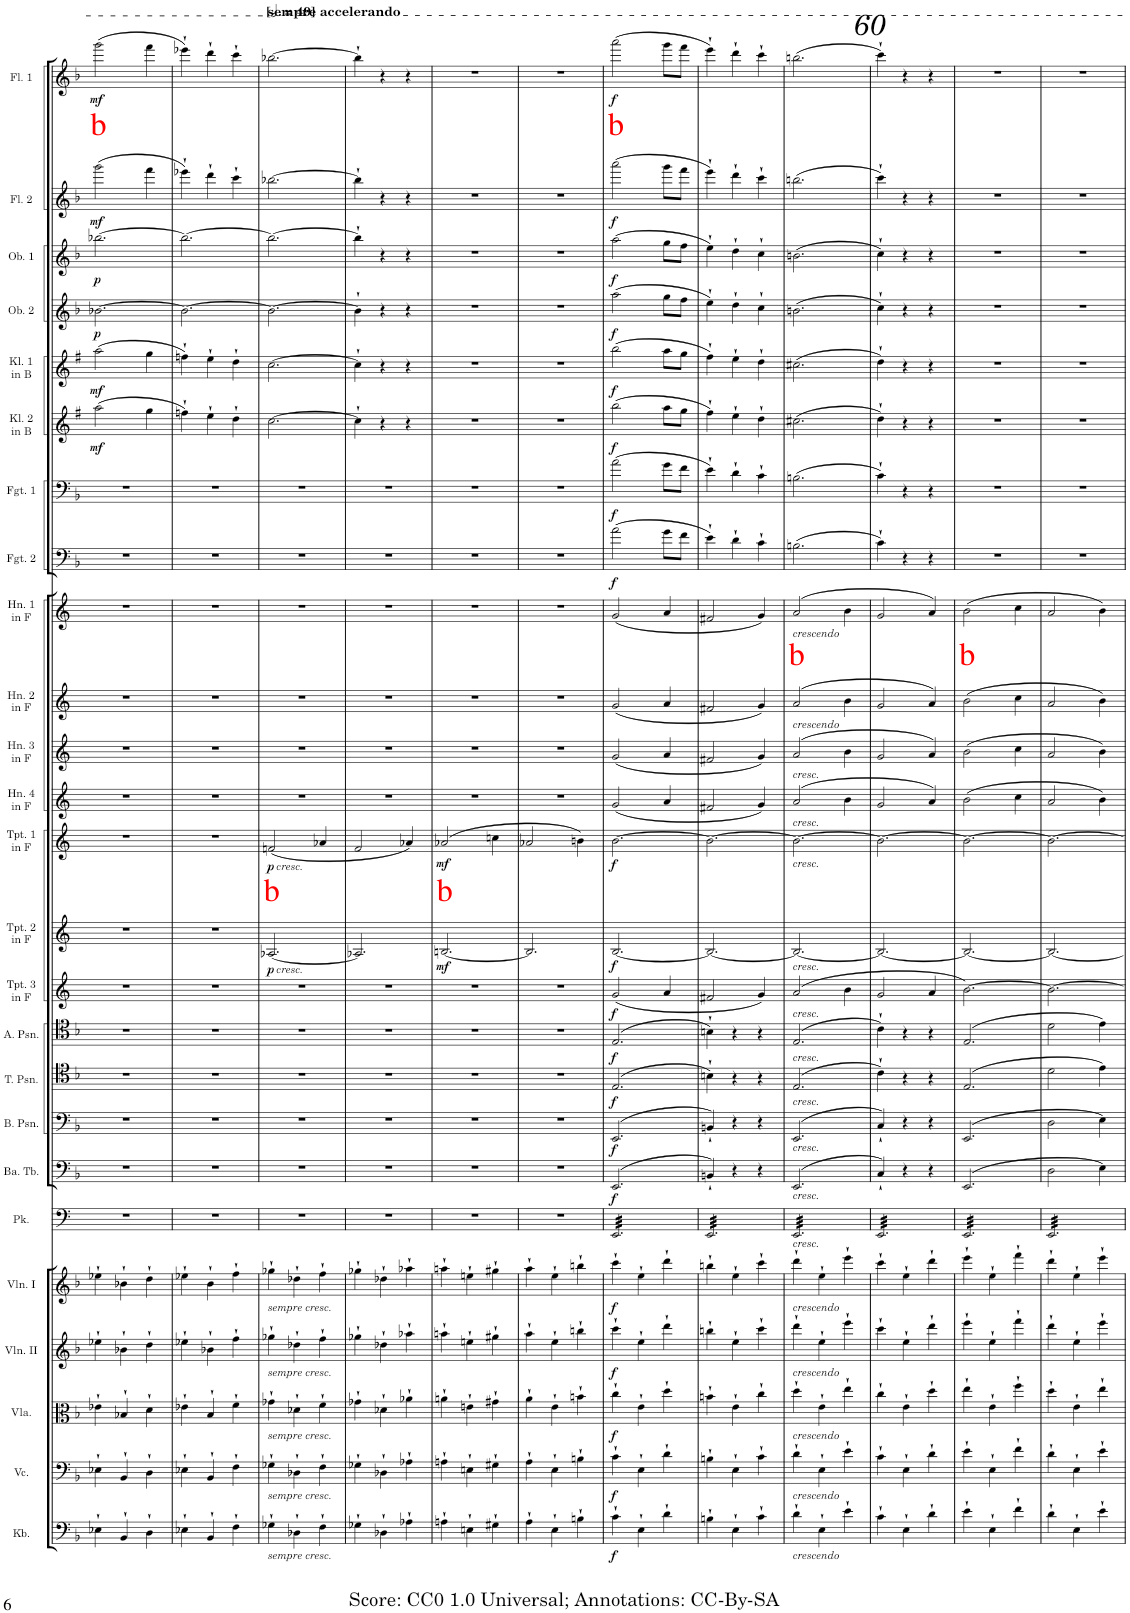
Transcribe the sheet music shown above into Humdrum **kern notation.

**kern	**dynam	**kern	**dynam	**kern	**dynam	**kern	**dynam	**kern	**dynam	**kern	**kern	**dynam	**kern	**dynam	**kern	**dynam	**kern	**dynam	**kern	**dynam	**kern	**dynam	**kern	**text	**dynam	**kern	**kern	**kern	**kern	**text	**kern	**dynam	**kern	**dynam	**kern	**dynam	**kern	**dynam	**kern	**dynam	**kern	**dynam	**kern	**dynam	**kern	**text	**dynam
*part25	*part25	*part24	*part24	*part23	*part23	*part22	*part22	*part21	*part21	*part20	*part19	*part19	*part18	*part18	*part17	*part17	*part16	*part16	*part15	*part15	*part14	*part14	*part13	*part13	*part13	*part12	*part11	*part10	*part9	*part9	*part8	*part8	*part7	*part7	*part6	*part6	*part5	*part5	*part4	*part4	*part3	*part3	*part2	*part2	*part1	*part1	*part1
*staff25	*staff25	*staff24	*staff24	*staff23	*staff23	*staff22	*staff22	*staff21	*staff21	*staff20	*staff19	*staff19	*staff18	*staff18	*staff17	*staff17	*staff16	*staff16	*staff15	*staff15	*staff14	*staff14	*staff13	*staff13	*staff13	*staff12	*staff11	*staff10	*staff9	*staff9	*staff8	*staff8	*staff7	*staff7	*staff6	*staff6	*staff5	*staff5	*staff4	*staff4	*staff3	*staff3	*staff2	*staff2	*staff1	*staff1	*staff1
*I"Kontrabässe	*	*I"Violoncellos	*	*I"Violen	*	*I"Violinen II	*	*I"Violinen I	*	*I"Pauken	*I"Bass Tuba	*	*I"Bassposaune	*	*I"Tenorposaune	*	*I"Altposaune	*	*I"Trompete 3 in F	*	*I"Trompete 2 in F	*	*I"Trompete 1 in F	*	*	*I"Horn 4 in F	*I"Horn 3 in F	*I"Horn 2 in F	*I"Horn 1 in F	*	*I"Fagott 2	*	*I"Fagott 1	*	*I"Klarinette 2 in B	*	*I"Klarinette 1 in B	*	*I"Oboe 2	*	*I"Oboe 1	*	*I"Flöte 2	*	*I"Flöte 1	*	*
*I'Kb.	*	*I'Vc.	*	*	*	*I'Vln. II	*	*I'Vln. I	*	*I'Pk.	*I'Ba. Tb.	*	*I'B. Psn.	*	*I'T. Psn.	*	*I'A. Psn.	*	*I'Tpt. 3 in F	*	*I'Tpt. 2 in F	*	*I'Tpt. 1 in F	*	*	*I'Hn. 4 in F	*I'Hn. 3  in F	*I'Hn. 2  in F	*I'Hn. 1 in F	*	*I'Fgt. 2	*	*I'Fgt. 1	*	*I'Kl. 2 in B	*	*I'Kl. 1  in B	*	*I'Ob. 2	*	*I'Ob. 1	*	*I'Fl. 2	*	*I'Fl. 1	*	*
!!LO:PB:g=z
*clefF4	*	*clefF4	*	*clefC3	*	*clefG2	*	*clefG2	*	*clefF4	*clefF4	*	*clefF4	*	*clefC4	*	*clefC4	*	*clefG2	*	*clefG2	*	*clefG2	*	*	*clefG2	*clefG2	*clefG2	*clefG2	*	*clefF4	*	*clefF4	*	*clefG2	*	*clefG2	*	*clefG2	*	*clefG2	*	*clefG2	*	*clefG2	*	*
*Trd7c12	*	*	*	*	*	*	*	*	*	*	*	*	*	*	*	*	*	*	*Trd-3c-5	*	*Trd-3c-5	*	*Trd-3c-5	*	*	*Trd4c7	*Trd4c7	*Trd4c7	*Trd4c7	*	*	*	*	*	*Trd1c2	*	*Trd1c2	*	*	*	*	*	*	*	*	*	*
*k[b-]	*	*k[b-]	*	*k[b-]	*	*k[b-]	*	*k[b-]	*	*k[]	*k[b-]	*	*k[b-]	*	*k[b-]	*	*k[b-]	*	*k[]	*	*k[]	*	*k[]	*	*	*k[]	*k[]	*k[]	*k[]	*	*k[b-]	*	*k[b-]	*	*k[f#]	*	*k[f#]	*	*k[b-]	*	*k[b-]	*	*k[b-]	*	*k[b-]	*	*
*M3/4	*	*M3/4	*	*M3/4	*	*M3/4	*	*M3/4	*	*M3/4	*M3/4	*	*M3/4	*	*M3/4	*	*M3/4	*	*M3/4	*	*M3/4	*	*M3/4	*	*	*M3/4	*M3/4	*M3/4	*M3/4	*	*M3/4	*	*M3/4	*	*M3/4	*	*M3/4	*	*M3/4	*	*M3/4	*	*M3/4	*	*M3/4	*	*
=51	=51	=51	=51	=51	=51	=51	=51	=51	=51	=51	=51	=51	=51	=51	=51	=51	=51	=51	=51	=51	=51	=51	=51	=51	=51	=51	=51	=51	=51	=51	=51	=51	=51	=51	=51	=51	=51	=51	=51	=51	=51	=51	=51	=51	=51	=51	=51
!	!	!	!	!	!	!	!	!	!	!	!	!	!	!	!	!	!	!	!	!	!	!	!	!	!	!	!	!	!	!	!	!	!	!	!	!LO:DY:b	!	!LO:DY:b	!	!LO:DY:b	!	!LO:DY:b	!	!LO:DY:b	!	!LO:LY:b:color=#FF0000	!LO:DY:b
4E-X`\	.	4E-X`\	.	4e-X`\	.	4ee-X`\	.	4ee-X`\	.	2.r	2.r	.	2.r	.	2.r	.	2.r	.	2.r	.	2.r	.	2.r	.	.	2.r	2.r	2.r	2.r	.	2.r	.	2.r	.	(2aa\	mf	(2aa\	mf	[2.b-X\	p	[2.bb-X\	p	(2ggg\	mf	(2ggg\	b	mf
4BB-`>/	.	4BB-`>/	.	4B-X`>/	.	4b-X`\	.	4b-X`\	.	.	.	.	.	.	.	.	.	.	.	.	.	.	.	.	.	.	.	.	.	.	.	.	.	.	.	.	.	.	.	.	.	.	.	.	.	.	.
4D`\	.	4D`\	.	4d`\	.	4dd`\	.	4dd`\	.	.	.	.	.	.	.	.	.	.	.	.	.	.	.	.	.	.	.	.	.	.	.	.	.	.	4gg\	.	4gg\	.	.	.	.	.	4fff\	.	4fff\	.	.
=52	=52	=52	=52	=52	=52	=52	=52	=52	=52	=52	=52	=52	=52	=52	=52	=52	=52	=52	=52	=52	=52	=52	=52	=52	=52	=52	=52	=52	=52	=52	=52	=52	=52	=52	=52	=52	=52	=52	=52	=52	=52	=52	=52	=52	=52	=52	=52
4E-X`\	.	4E-X`\	.	4e-X`\	.	4ee-X`\	.	4ee-X`\	.	2.r	2.r	.	2.r	.	2.r	.	2.r	.	2.r	.	2.r	.	2.r	.	.	2.r	2.r	2.r	2.r	.	2.r	.	2.r	.	4ffn`\)	.	4ffn`\)	.	2.b-\_	.	2.bb-\_	.	4eee-X`\)	.	4eee-X`\)	.	.
4BB-`>/	.	4BB-`>/	.	4B-`>/	.	4b-X`\	.	4b-`\	.	.	.	.	.	.	.	.	.	.	.	.	.	.	.	.	.	.	.	.	.	.	.	.	.	.	4ee`\	.	4ee`\	.	.	.	.	.	4ddd`\	.	4ddd`\	.	.
4F`\	.	4F`\	.	4f`\	.	4ff`\	.	4ff`\	.	.	.	.	.	.	.	.	.	.	.	.	.	.	.	.	.	.	.	.	.	.	.	.	.	.	4dd`\	.	4dd`\	.	.	.	.	.	4ccc`\	.	4ccc`\	.	.
=53	=53	=53	=53	=53	=53	=53	=53	=53	=53	=53	=53	=53	=53	=53	=53	=53	=53	=53	=53	=53	=53	=53	=53	=53	=53	=53	=53	=53	=53	=53	=53	=53	=53	=53	=53	=53	=53	=53	=53	=53	=53	=53	=53	=53	=53	=53	=53
*	*	*	*	*	*	*	*	*	*	*	*	*	*	*	*	*	*	*	*	*	*	*	*	*	*	*	*	*	*	*	*	*	*	*	*	*	*	*	*	*	*	*	*	*	*MM147	*	*
!	!	!	!	!	!	!	!	!	!	!	!	!	!	!	!	!	!	!	!	!	!	!	!	!	!	!	!	!	!	!	!	!	!	!	!	!	!	!	!	!	!	!	!	!	!LO:TX:a:B:t=[	!	!
!	!	!	!	!	!	!	!	!	!	!	!	!	!	!	!	!	!	!	!	!	!	!	!	!	!	!	!	!	!	!	!	!	!	!	!	!	!	!	!	!	!	!	!	!	!LO:TX:a:B:t=]	!	!
!	!	!	!	!	!	!	!	!	!	!	!	!	!	!	!	!	!	!	!	!	!	!	!	!	!	!	!	!	!	!	!	!	!	!	!	!	!	!	!	!	!	!	!	!	!LO:TX:a:t=sempre accelerando	!	!
!	!	!	!	!	!	!	!	!	!	!	!	!	!	!	!	!	!	!	!	!	!	!	!LO:TX:b:i:t=cresc.	!	!	!	!	!	!	!	!	!	!	!	!	!	!	!	!	!	!	!	!	!	!	!	!
!	!	!	!	!	!	!	!	!	!	!	!	!	!	!	!	!	!	!	!	!	!LO:TX:b:i:t=cresc.	!	!	!	!	!	!	!	!	!	!	!	!	!	!	!	!	!	!	!	!	!	!	!	!	!	!
!	!	!	!	!	!	!	!	!LO:TX:b:i:t=sempre cresc.	!	!	!	!	!	!	!	!	!	!	!	!	!	!	!	!	!	!	!	!	!	!	!	!	!	!	!	!	!	!	!	!	!	!	!	!	!	!	!
!	!	!	!	!	!	!LO:TX:b:i:t=sempre cresc.	!	!	!	!	!	!	!	!	!	!	!	!	!	!	!	!	!	!	!	!	!	!	!	!	!	!	!	!	!	!	!	!	!	!	!	!	!	!	!	!	!
!	!	!	!	!LO:TX:b:i:t=sempre cresc.	!	!	!	!	!	!	!	!	!	!	!	!	!	!	!	!	!	!	!	!	!	!	!	!	!	!	!	!	!	!	!	!	!	!	!	!	!	!	!	!	!	!	!
!	!	!LO:TX:b:i:t=sempre cresc.	!	!	!	!	!	!	!	!	!	!	!	!	!	!	!	!	!	!	!	!	!	!	!	!	!	!	!	!	!	!	!	!	!	!	!	!	!	!	!	!	!	!	!	!	!
!LO:TX:b:i:t=sempre cresc.	!	!	!	!	!	!	!	!	!	!	!	!	!	!	!	!	!	!	!	!	!	!	!	!	!	!	!	!	!	!	!	!	!	!	!	!	!	!	!	!	!	!	!	!	!	!	!
!	!	!	!	!	!	!	!	!	!	!	!	!	!	!	!	!	!	!	!	!	!	!LO:DY:b	!	!LO:LY:b:color=#FF0000	!LO:DY:b	!	!	!	!	!	!	!	!	!	!	!	!	!	!	!	!	!	!	!	!	!	!
4G-X`\	.	4G-X`\	.	4g-X`\	.	4gg-X`\	.	4gg-X`\	.	2.r	2.r	.	2.r	.	2.r	.	2.r	.	2.r	.	[2.A-X/	p	(2fn/	b	p	2.r	2.r	2.r	2.r	.	2.r	.	2.r	.	[2.cc\	.	[2.cc\	.	2.b-\_	.	2.bb-\_	.	[2.bb-X\	.	[2.bb-X\	.	.
4D-X`\	.	4D-X`\	.	4d-X`\	.	4dd-X`\	.	4dd-X`\	.	.	.	.	.	.	.	.	.	.	.	.	.	.	.	.	.	.	.	.	.	.	.	.	.	.	.	.	.	.	.	.	.	.	.	.	.	.	.
4F`\	.	4F`\	.	4f`\	.	4ff`\	.	4ff`\	.	.	.	.	.	.	.	.	.	.	.	.	.	.	4a-X/	.	.	.	.	.	.	.	.	.	.	.	.	.	.	.	.	.	.	.	.	.	.	.	.
=54	=54	=54	=54	=54	=54	=54	=54	=54	=54	=54	=54	=54	=54	=54	=54	=54	=54	=54	=54	=54	=54	=54	=54	=54	=54	=54	=54	=54	=54	=54	=54	=54	=54	=54	=54	=54	=54	=54	=54	=54	=54	=54	=54	=54	=54	=54	=54
4G-X`\	.	4G-X`\	.	4g-X`\	.	4gg-X`\	.	4gg-X`\	.	2.r	2.r	.	2.r	.	2.r	.	2.r	.	2.r	.	2.A-X/]	.	2f/	.	.	2.r	2.r	2.r	2.r	.	2.r	.	2.r	.	4cc`\]	.	4cc`\]	.	4b-`\]	.	4bb-`\]	.	4bb-`\]	.	4bb-`\]	.	.
4D-X`\	.	4D-X`\	.	4d-X`\	.	4dd-X`\	.	4dd-X`\	.	.	.	.	.	.	.	.	.	.	.	.	.	.	.	.	.	.	.	.	.	.	.	.	.	.	4r	.	4r	.	4r	.	4r	.	4r	.	4r	.	.
4A-X`\	.	4A-X`\	.	4a-X`\	.	4aa-X`\	.	4aa-X`\	.	.	.	.	.	.	.	.	.	.	.	.	.	.	4a-X/)	.	.	.	.	.	.	.	.	.	.	.	4r	.	4r	.	4r	.	4r	.	4r	.	4r	.	.
=55	=55	=55	=55	=55	=55	=55	=55	=55	=55	=55	=55	=55	=55	=55	=55	=55	=55	=55	=55	=55	=55	=55	=55	=55	=55	=55	=55	=55	=55	=55	=55	=55	=55	=55	=55	=55	=55	=55	=55	=55	=55	=55	=55	=55	=55	=55	=55
!	!	!	!	!	!	!	!	!	!	!	!	!	!	!	!	!	!	!	!	!	!	!LO:DY:b	!	!LO:LY:b:color=#FF0000	!LO:DY:b	!	!	!	!	!	!	!	!	!	!	!	!	!	!	!	!	!	!	!	!	!	!
4An`\	.	4An`\	.	4an`\	.	4aan`\	.	4aan`\	.	2.r	2.r	.	2.r	.	2.r	.	2.r	.	2.r	.	[2.Bn/	mf	(2a-X/	b	mf	2.r	2.r	2.r	2.r	.	2.r	.	2.r	.	2.r	.	2.r	.	2.r	.	2.r	.	2.r	.	2.r	.	.
4En`\	.	4En`\	.	4en`\	.	4een`\	.	4een`\	.	.	.	.	.	.	.	.	.	.	.	.	.	.	.	.	.	.	.	.	.	.	.	.	.	.	.	.	.	.	.	.	.	.	.	.	.	.	.
4G#X`\	.	4G#X`\	.	4g#X`\	.	4gg#X`\	.	4gg#X`\	.	.	.	.	.	.	.	.	.	.	.	.	.	.	4ccn\	.	.	.	.	.	.	.	.	.	.	.	.	.	.	.	.	.	.	.	.	.	.	.	.
=56	=56	=56	=56	=56	=56	=56	=56	=56	=56	=56	=56	=56	=56	=56	=56	=56	=56	=56	=56	=56	=56	=56	=56	=56	=56	=56	=56	=56	=56	=56	=56	=56	=56	=56	=56	=56	=56	=56	=56	=56	=56	=56	=56	=56	=56	=56	=56
4A`\	.	4A`\	.	4a`\	.	4aa`\	.	4aa`\	.	2.r	2.r	.	2.r	.	2.r	.	2.r	.	2.r	.	2.B/]	.	2a-X/	.	.	2.r	2.r	2.r	2.r	.	2.r	.	2.r	.	2.r	.	2.r	.	2.r	.	2.r	.	2.r	.	2.r	.	.
4E`\	.	4E`\	.	4e`\	.	4ee`\	.	4ee`\	.	.	.	.	.	.	.	.	.	.	.	.	.	.	.	.	.	.	.	.	.	.	.	.	.	.	.	.	.	.	.	.	.	.	.	.	.	.	.
4Bn`\	.	4Bn`\	.	4bn`\	.	4bbn`\	.	4bbn`\	.	.	.	.	.	.	.	.	.	.	.	.	.	.	4bn\)	.	.	.	.	.	.	.	.	.	.	.	.	.	.	.	.	.	.	.	.	.	.	.	.
=57	=57	=57	=57	=57	=57	=57	=57	=57	=57	=57	=57	=57	=57	=57	=57	=57	=57	=57	=57	=57	=57	=57	=57	=57	=57	=57	=57	=57	=57	=57	=57	=57	=57	=57	=57	=57	=57	=57	=57	=57	=57	=57	=57	=57	=57	=57	=57
!	!LO:DY:b	!	!LO:DY:b	!	!LO:DY:b	!	!LO:DY:b	!	!LO:DY:b	!	!	!LO:DY:b	!	!LO:DY:b	!	!LO:DY:b	!	!LO:DY:b	!	!LO:DY:b	!	!LO:DY:b	!	!	!LO:DY:b	!	!	!	!	!	!	!LO:DY:b	!	!LO:DY:b	!	!LO:DY:b	!	!LO:DY:b	!	!LO:DY:b	!	!LO:DY:b	!	!LO:DY:b	!	!LO:LY:b:color=#FF0000	!LO:DY:b
*	*	*	*	*	*	*	*	*	*	*tremolo	*	*	*	*	*	*	*	*	*	*	*	*	*	*	*	*	*	*	*	*	*	*	*	*	*	*	*	*	*	*	*	*	*	*	*	*	*
4c`\	f	4c`\	f	4cc`\	f	4ccc`\	f	4ccc`\	f	32EE/LLL	(>2.EE/	f	(>2.EE/	f	(>2.E/	f	(>2.E/	f	(<2g/	f	[2.B/	f	[2.b\	.	f	(<2g/	(<2g/	(<2g/	(<2g/	.	(2a\	f	(2a\	f	(2bb\	f	(2bb\	f	(2aa\	f	(2aa\	f	(2aaa\	f	(2aaa\	b	f
.	.	.	.	.	.	.	.	.	.	32EE/	.	.	.	.	.	.	.	.	.	.	.	.	.	.	.	.	.	.	.	.	.	.	.	.	.	.	.	.	.	.	.	.	.	.	.	.	.
.	.	.	.	.	.	.	.	.	.	32EE/	.	.	.	.	.	.	.	.	.	.	.	.	.	.	.	.	.	.	.	.	.	.	.	.	.	.	.	.	.	.	.	.	.	.	.	.	.
.	.	.	.	.	.	.	.	.	.	32EE/	.	.	.	.	.	.	.	.	.	.	.	.	.	.	.	.	.	.	.	.	.	.	.	.	.	.	.	.	.	.	.	.	.	.	.	.	.
.	.	.	.	.	.	.	.	.	.	32EE/	.	.	.	.	.	.	.	.	.	.	.	.	.	.	.	.	.	.	.	.	.	.	.	.	.	.	.	.	.	.	.	.	.	.	.	.	.
.	.	.	.	.	.	.	.	.	.	32EE/	.	.	.	.	.	.	.	.	.	.	.	.	.	.	.	.	.	.	.	.	.	.	.	.	.	.	.	.	.	.	.	.	.	.	.	.	.
.	.	.	.	.	.	.	.	.	.	32EE/	.	.	.	.	.	.	.	.	.	.	.	.	.	.	.	.	.	.	.	.	.	.	.	.	.	.	.	.	.	.	.	.	.	.	.	.	.
.	.	.	.	.	.	.	.	.	.	32EE/	.	.	.	.	.	.	.	.	.	.	.	.	.	.	.	.	.	.	.	.	.	.	.	.	.	.	.	.	.	.	.	.	.	.	.	.	.
4E`\	.	4E`\	.	4e`\	.	4ee`\	.	4ee`\	.	32EE/	.	.	.	.	.	.	.	.	.	.	.	.	.	.	.	.	.	.	.	.	.	.	.	.	.	.	.	.	.	.	.	.	.	.	.	.	.
.	.	.	.	.	.	.	.	.	.	32EE/	.	.	.	.	.	.	.	.	.	.	.	.	.	.	.	.	.	.	.	.	.	.	.	.	.	.	.	.	.	.	.	.	.	.	.	.	.
.	.	.	.	.	.	.	.	.	.	32EE/	.	.	.	.	.	.	.	.	.	.	.	.	.	.	.	.	.	.	.	.	.	.	.	.	.	.	.	.	.	.	.	.	.	.	.	.	.
.	.	.	.	.	.	.	.	.	.	32EE/	.	.	.	.	.	.	.	.	.	.	.	.	.	.	.	.	.	.	.	.	.	.	.	.	.	.	.	.	.	.	.	.	.	.	.	.	.
.	.	.	.	.	.	.	.	.	.	32EE/	.	.	.	.	.	.	.	.	.	.	.	.	.	.	.	.	.	.	.	.	.	.	.	.	.	.	.	.	.	.	.	.	.	.	.	.	.
.	.	.	.	.	.	.	.	.	.	32EE/	.	.	.	.	.	.	.	.	.	.	.	.	.	.	.	.	.	.	.	.	.	.	.	.	.	.	.	.	.	.	.	.	.	.	.	.	.
.	.	.	.	.	.	.	.	.	.	32EE/	.	.	.	.	.	.	.	.	.	.	.	.	.	.	.	.	.	.	.	.	.	.	.	.	.	.	.	.	.	.	.	.	.	.	.	.	.
.	.	.	.	.	.	.	.	.	.	32EE/	.	.	.	.	.	.	.	.	.	.	.	.	.	.	.	.	.	.	.	.	.	.	.	.	.	.	.	.	.	.	.	.	.	.	.	.	.
4d`\	.	4d`\	.	4dd`\	.	4ddd`\	.	4ddd`\	.	32EE/	.	.	.	.	.	.	.	.	4a/	.	.	.	.	.	.	4a/	4a/	4a/	4a/	.	8g\L	.	8g\L	.	8aa\L	.	8aa\L	.	8gg\L	.	8gg\L	.	8ggg\L	.	8ggg\L	.	.
.	.	.	.	.	.	.	.	.	.	32EE/	.	.	.	.	.	.	.	.	.	.	.	.	.	.	.	.	.	.	.	.	.	.	.	.	.	.	.	.	.	.	.	.	.	.	.	.	.
.	.	.	.	.	.	.	.	.	.	32EE/	.	.	.	.	.	.	.	.	.	.	.	.	.	.	.	.	.	.	.	.	.	.	.	.	.	.	.	.	.	.	.	.	.	.	.	.	.
.	.	.	.	.	.	.	.	.	.	32EE/	.	.	.	.	.	.	.	.	.	.	.	.	.	.	.	.	.	.	.	.	.	.	.	.	.	.	.	.	.	.	.	.	.	.	.	.	.
.	.	.	.	.	.	.	.	.	.	32EE/	.	.	.	.	.	.	.	.	.	.	.	.	.	.	.	.	.	.	.	.	8f\J	.	8f\J	.	8gg\J	.	8gg\J	.	8ff\J	.	8ff\J	.	8fff\J	.	8fff\J	.	.
.	.	.	.	.	.	.	.	.	.	32EE/	.	.	.	.	.	.	.	.	.	.	.	.	.	.	.	.	.	.	.	.	.	.	.	.	.	.	.	.	.	.	.	.	.	.	.	.	.
.	.	.	.	.	.	.	.	.	.	32EE/	.	.	.	.	.	.	.	.	.	.	.	.	.	.	.	.	.	.	.	.	.	.	.	.	.	.	.	.	.	.	.	.	.	.	.	.	.
.	.	.	.	.	.	.	.	.	.	32EE/JJJ	.	.	.	.	.	.	.	.	.	.	.	.	.	.	.	.	.	.	.	.	.	.	.	.	.	.	.	.	.	.	.	.	.	.	.	.	.
=58	=58	=58	=58	=58	=58	=58	=58	=58	=58	=58	=58	=58	=58	=58	=58	=58	=58	=58	=58	=58	=58	=58	=58	=58	=58	=58	=58	=58	=58	=58	=58	=58	=58	=58	=58	=58	=58	=58	=58	=58	=58	=58	=58	=58	=58	=58	=58
4Bn`\	.	4Bn`\	.	4bn`\	.	4bbn`\	.	4bbn`\	.	32EE/LLL	4BBn`/)	.	4BBn`/)	.	4Bn`\)	.	4Bn`\)	.	2f#X/	.	2.B/_	.	2.b\_	.	.	2f#X/	2f#X/	2f#X/	2f#X/	.	4e`\)	.	4e`\)	.	4ff#`\)	.	4ff#`\)	.	4ee`\)	.	4ee`\)	.	4eee`\)	.	4eee`\)	.	.
.	.	.	.	.	.	.	.	.	.	32EE/	.	.	.	.	.	.	.	.	.	.	.	.	.	.	.	.	.	.	.	.	.	.	.	.	.	.	.	.	.	.	.	.	.	.	.	.	.
.	.	.	.	.	.	.	.	.	.	32EE/	.	.	.	.	.	.	.	.	.	.	.	.	.	.	.	.	.	.	.	.	.	.	.	.	.	.	.	.	.	.	.	.	.	.	.	.	.
.	.	.	.	.	.	.	.	.	.	32EE/	.	.	.	.	.	.	.	.	.	.	.	.	.	.	.	.	.	.	.	.	.	.	.	.	.	.	.	.	.	.	.	.	.	.	.	.	.
.	.	.	.	.	.	.	.	.	.	32EE/	.	.	.	.	.	.	.	.	.	.	.	.	.	.	.	.	.	.	.	.	.	.	.	.	.	.	.	.	.	.	.	.	.	.	.	.	.
.	.	.	.	.	.	.	.	.	.	32EE/	.	.	.	.	.	.	.	.	.	.	.	.	.	.	.	.	.	.	.	.	.	.	.	.	.	.	.	.	.	.	.	.	.	.	.	.	.
.	.	.	.	.	.	.	.	.	.	32EE/	.	.	.	.	.	.	.	.	.	.	.	.	.	.	.	.	.	.	.	.	.	.	.	.	.	.	.	.	.	.	.	.	.	.	.	.	.
.	.	.	.	.	.	.	.	.	.	32EE/	.	.	.	.	.	.	.	.	.	.	.	.	.	.	.	.	.	.	.	.	.	.	.	.	.	.	.	.	.	.	.	.	.	.	.	.	.
4E`\	.	4E`\	.	4e`\	.	4ee`\	.	4ee`\	.	32EE/	4r	.	4r	.	4r	.	4r	.	.	.	.	.	.	.	.	.	.	.	.	.	4d`\	.	4d`\	.	4ee`\	.	4ee`\	.	4dd`\	.	4dd`\	.	4ddd`\	.	4ddd`\	.	.
.	.	.	.	.	.	.	.	.	.	32EE/	.	.	.	.	.	.	.	.	.	.	.	.	.	.	.	.	.	.	.	.	.	.	.	.	.	.	.	.	.	.	.	.	.	.	.	.	.
.	.	.	.	.	.	.	.	.	.	32EE/	.	.	.	.	.	.	.	.	.	.	.	.	.	.	.	.	.	.	.	.	.	.	.	.	.	.	.	.	.	.	.	.	.	.	.	.	.
.	.	.	.	.	.	.	.	.	.	32EE/	.	.	.	.	.	.	.	.	.	.	.	.	.	.	.	.	.	.	.	.	.	.	.	.	.	.	.	.	.	.	.	.	.	.	.	.	.
.	.	.	.	.	.	.	.	.	.	32EE/	.	.	.	.	.	.	.	.	.	.	.	.	.	.	.	.	.	.	.	.	.	.	.	.	.	.	.	.	.	.	.	.	.	.	.	.	.
.	.	.	.	.	.	.	.	.	.	32EE/	.	.	.	.	.	.	.	.	.	.	.	.	.	.	.	.	.	.	.	.	.	.	.	.	.	.	.	.	.	.	.	.	.	.	.	.	.
.	.	.	.	.	.	.	.	.	.	32EE/	.	.	.	.	.	.	.	.	.	.	.	.	.	.	.	.	.	.	.	.	.	.	.	.	.	.	.	.	.	.	.	.	.	.	.	.	.
.	.	.	.	.	.	.	.	.	.	32EE/	.	.	.	.	.	.	.	.	.	.	.	.	.	.	.	.	.	.	.	.	.	.	.	.	.	.	.	.	.	.	.	.	.	.	.	.	.
4c`\	.	4c`\	.	4cc`\	.	4ccc`\	.	4ccc`\	.	32EE/	4r	.	4r	.	4r	.	4r	.	4g/)	.	.	.	.	.	.	4g/)	4g/)	4g/)	4g/)	.	4c`\	.	4c`\	.	4dd`\	.	4dd`\	.	4cc`\	.	4cc`\	.	4ccc`\	.	4ccc`\	.	.
.	.	.	.	.	.	.	.	.	.	32EE/	.	.	.	.	.	.	.	.	.	.	.	.	.	.	.	.	.	.	.	.	.	.	.	.	.	.	.	.	.	.	.	.	.	.	.	.	.
.	.	.	.	.	.	.	.	.	.	32EE/	.	.	.	.	.	.	.	.	.	.	.	.	.	.	.	.	.	.	.	.	.	.	.	.	.	.	.	.	.	.	.	.	.	.	.	.	.
.	.	.	.	.	.	.	.	.	.	32EE/	.	.	.	.	.	.	.	.	.	.	.	.	.	.	.	.	.	.	.	.	.	.	.	.	.	.	.	.	.	.	.	.	.	.	.	.	.
.	.	.	.	.	.	.	.	.	.	32EE/	.	.	.	.	.	.	.	.	.	.	.	.	.	.	.	.	.	.	.	.	.	.	.	.	.	.	.	.	.	.	.	.	.	.	.	.	.
.	.	.	.	.	.	.	.	.	.	32EE/	.	.	.	.	.	.	.	.	.	.	.	.	.	.	.	.	.	.	.	.	.	.	.	.	.	.	.	.	.	.	.	.	.	.	.	.	.
.	.	.	.	.	.	.	.	.	.	32EE/	.	.	.	.	.	.	.	.	.	.	.	.	.	.	.	.	.	.	.	.	.	.	.	.	.	.	.	.	.	.	.	.	.	.	.	.	.
.	.	.	.	.	.	.	.	.	.	32EE/JJJ	.	.	.	.	.	.	.	.	.	.	.	.	.	.	.	.	.	.	.	.	.	.	.	.	.	.	.	.	.	.	.	.	.	.	.	.	.
=59	=59	=59	=59	=59	=59	=59	=59	=59	=59	=59	=59	=59	=59	=59	=59	=59	=59	=59	=59	=59	=59	=59	=59	=59	=59	=59	=59	=59	=59	=59	=59	=59	=59	=59	=59	=59	=59	=59	=59	=59	=59	=59	=59	=59	=59	=59	=59
!	!	!	!	!	!	!	!	!	!	!	!	!	!	!	!	!	!	!	!	!	!	!	!	!	!	!	!	!	!LO:TX:b:i:t=crescendo	!	!	!	!	!	!	!	!	!	!	!	!	!	!	!	!	!	!
!	!	!	!	!	!	!	!	!	!	!	!	!	!	!	!	!	!	!	!	!	!	!	!	!	!	!	!	!LO:TX:b:i:t=crescendo	!	!	!	!	!	!	!	!	!	!	!	!	!	!	!	!	!	!	!
!	!	!	!	!	!	!	!	!	!	!	!	!	!	!	!	!	!	!	!	!	!	!	!	!	!	!	!LO:TX:b:i:t=cresc.	!	!	!	!	!	!	!	!	!	!	!	!	!	!	!	!	!	!	!	!
!	!	!	!	!	!	!	!	!	!	!	!	!	!	!	!	!	!	!	!	!	!	!	!	!	!	!LO:TX:b:i:t=cresc.	!	!	!	!	!	!	!	!	!	!	!	!	!	!	!	!	!	!	!	!	!
!	!	!	!	!	!	!	!	!	!	!	!	!	!	!	!	!	!	!	!	!	!	!	!LO:TX:b:i:t=cresc.	!	!	!	!	!	!	!	!	!	!	!	!	!	!	!	!	!	!	!	!	!	!	!	!
!	!	!	!	!	!	!	!	!	!	!	!	!	!	!	!	!	!	!	!	!	!LO:TX:b:i:t=cresc.	!	!	!	!	!	!	!	!	!	!	!	!	!	!	!	!	!	!	!	!	!	!	!	!	!	!
!	!	!	!	!	!	!	!	!	!	!	!	!	!	!	!	!	!	!	!LO:TX:b:i:t=cresc.	!	!	!	!	!	!	!	!	!	!	!	!	!	!	!	!	!	!	!	!	!	!	!	!	!	!	!	!
!	!	!	!	!	!	!	!	!	!	!	!	!	!	!	!	!	!LO:TX:b:i:t=cresc.	!	!	!	!	!	!	!	!	!	!	!	!	!	!	!	!	!	!	!	!	!	!	!	!	!	!	!	!	!	!
!	!	!	!	!	!	!	!	!	!	!	!	!	!	!	!LO:TX:b:i:t=cresc.	!	!	!	!	!	!	!	!	!	!	!	!	!	!	!	!	!	!	!	!	!	!	!	!	!	!	!	!	!	!	!	!
!	!	!	!	!	!	!	!	!	!	!	!	!	!LO:TX:b:i:t=cresc.	!	!	!	!	!	!	!	!	!	!	!	!	!	!	!	!	!	!	!	!	!	!	!	!	!	!	!	!	!	!	!	!	!	!
!	!	!	!	!	!	!	!	!	!	!	!LO:TX:b:i:t=cresc.	!	!	!	!	!	!	!	!	!	!	!	!	!	!	!	!	!	!	!	!	!	!	!	!	!	!	!	!	!	!	!	!	!	!	!	!
!	!	!	!	!	!	!	!	!	!	!LO:TX:b:i:t=cresc.	!	!	!	!	!	!	!	!	!	!	!	!	!	!	!	!	!	!	!	!	!	!	!	!	!	!	!	!	!	!	!	!	!	!	!	!	!
!	!	!	!	!	!	!	!	!LO:TX:b:i:t=crescendo	!	!	!	!	!	!	!	!	!	!	!	!	!	!	!	!	!	!	!	!	!	!	!	!	!	!	!	!	!	!	!	!	!	!	!	!	!	!	!
!	!	!	!	!	!	!LO:TX:b:i:t=crescendo	!	!	!	!	!	!	!	!	!	!	!	!	!	!	!	!	!	!	!	!	!	!	!	!	!	!	!	!	!	!	!	!	!	!	!	!	!	!	!	!	!
!	!	!	!	!LO:TX:b:i:t=crescendo	!	!	!	!	!	!	!	!	!	!	!	!	!	!	!	!	!	!	!	!	!	!	!	!	!	!	!	!	!	!	!	!	!	!	!	!	!	!	!	!	!	!	!
!	!	!LO:TX:b:i:t=crescendo	!	!	!	!	!	!	!	!	!	!	!	!	!	!	!	!	!	!	!	!	!	!	!	!	!	!	!	!	!	!	!	!	!	!	!	!	!	!	!	!	!	!	!	!	!
!LO:TX:b:i:t=crescendo	!	!	!	!	!	!	!	!	!	!	!	!	!	!	!	!	!	!	!	!	!	!	!	!	!	!	!	!	!	!	!	!	!	!	!	!	!	!	!	!	!	!	!	!	!	!	!
!	!	!	!	!	!	!	!	!	!	!	!	!	!	!	!	!	!	!	!	!	!	!	!	!	!	!	!	!	!	!LO:LY:b:color=#FF0000	!	!	!	!	!	!	!	!	!	!	!	!	!	!	!	!	!
4d`\	.	4d`\	.	4dd`\	.	4ddd`\	.	4ddd`\	.	32EE/LLL	(>2.EE/	.	(>2.EE/	.	(>2.E/	.	(>2.E/	.	(2a/	.	2.B/_	.	2.b\_	.	.	(2a/	(2a/	(2a/	(2a/	b	(2.Bn\	.	(2.Bn\	.	(2.cc#X\	.	(2.cc#X\	.	(2.bn\	.	(2.bn\	.	(2.bbn\	.	(2.bbn\	.	.
.	.	.	.	.	.	.	.	.	.	32EE/	.	.	.	.	.	.	.	.	.	.	.	.	.	.	.	.	.	.	.	.	.	.	.	.	.	.	.	.	.	.	.	.	.	.	.	.	.
.	.	.	.	.	.	.	.	.	.	32EE/	.	.	.	.	.	.	.	.	.	.	.	.	.	.	.	.	.	.	.	.	.	.	.	.	.	.	.	.	.	.	.	.	.	.	.	.	.
.	.	.	.	.	.	.	.	.	.	32EE/	.	.	.	.	.	.	.	.	.	.	.	.	.	.	.	.	.	.	.	.	.	.	.	.	.	.	.	.	.	.	.	.	.	.	.	.	.
.	.	.	.	.	.	.	.	.	.	32EE/	.	.	.	.	.	.	.	.	.	.	.	.	.	.	.	.	.	.	.	.	.	.	.	.	.	.	.	.	.	.	.	.	.	.	.	.	.
.	.	.	.	.	.	.	.	.	.	32EE/	.	.	.	.	.	.	.	.	.	.	.	.	.	.	.	.	.	.	.	.	.	.	.	.	.	.	.	.	.	.	.	.	.	.	.	.	.
.	.	.	.	.	.	.	.	.	.	32EE/	.	.	.	.	.	.	.	.	.	.	.	.	.	.	.	.	.	.	.	.	.	.	.	.	.	.	.	.	.	.	.	.	.	.	.	.	.
.	.	.	.	.	.	.	.	.	.	32EE/	.	.	.	.	.	.	.	.	.	.	.	.	.	.	.	.	.	.	.	.	.	.	.	.	.	.	.	.	.	.	.	.	.	.	.	.	.
4E`\	.	4E`\	.	4e`\	.	4ee`\	.	4ee`\	.	32EE/	.	.	.	.	.	.	.	.	.	.	.	.	.	.	.	.	.	.	.	.	.	.	.	.	.	.	.	.	.	.	.	.	.	.	.	.	.
.	.	.	.	.	.	.	.	.	.	32EE/	.	.	.	.	.	.	.	.	.	.	.	.	.	.	.	.	.	.	.	.	.	.	.	.	.	.	.	.	.	.	.	.	.	.	.	.	.
.	.	.	.	.	.	.	.	.	.	32EE/	.	.	.	.	.	.	.	.	.	.	.	.	.	.	.	.	.	.	.	.	.	.	.	.	.	.	.	.	.	.	.	.	.	.	.	.	.
.	.	.	.	.	.	.	.	.	.	32EE/	.	.	.	.	.	.	.	.	.	.	.	.	.	.	.	.	.	.	.	.	.	.	.	.	.	.	.	.	.	.	.	.	.	.	.	.	.
.	.	.	.	.	.	.	.	.	.	32EE/	.	.	.	.	.	.	.	.	.	.	.	.	.	.	.	.	.	.	.	.	.	.	.	.	.	.	.	.	.	.	.	.	.	.	.	.	.
.	.	.	.	.	.	.	.	.	.	32EE/	.	.	.	.	.	.	.	.	.	.	.	.	.	.	.	.	.	.	.	.	.	.	.	.	.	.	.	.	.	.	.	.	.	.	.	.	.
.	.	.	.	.	.	.	.	.	.	32EE/	.	.	.	.	.	.	.	.	.	.	.	.	.	.	.	.	.	.	.	.	.	.	.	.	.	.	.	.	.	.	.	.	.	.	.	.	.
.	.	.	.	.	.	.	.	.	.	32EE/	.	.	.	.	.	.	.	.	.	.	.	.	.	.	.	.	.	.	.	.	.	.	.	.	.	.	.	.	.	.	.	.	.	.	.	.	.
4e`\	.	4e`\	.	4ee`\	.	4eee`\	.	4eee`\	.	32EE/	.	.	.	.	.	.	.	.	4b\	.	.	.	.	.	.	4b\	4b\	4b\	4b\	.	.	.	.	.	.	.	.	.	.	.	.	.	.	.	.	.	.
.	.	.	.	.	.	.	.	.	.	32EE/	.	.	.	.	.	.	.	.	.	.	.	.	.	.	.	.	.	.	.	.	.	.	.	.	.	.	.	.	.	.	.	.	.	.	.	.	.
.	.	.	.	.	.	.	.	.	.	32EE/	.	.	.	.	.	.	.	.	.	.	.	.	.	.	.	.	.	.	.	.	.	.	.	.	.	.	.	.	.	.	.	.	.	.	.	.	.
.	.	.	.	.	.	.	.	.	.	32EE/	.	.	.	.	.	.	.	.	.	.	.	.	.	.	.	.	.	.	.	.	.	.	.	.	.	.	.	.	.	.	.	.	.	.	.	.	.
.	.	.	.	.	.	.	.	.	.	32EE/	.	.	.	.	.	.	.	.	.	.	.	.	.	.	.	.	.	.	.	.	.	.	.	.	.	.	.	.	.	.	.	.	.	.	.	.	.
.	.	.	.	.	.	.	.	.	.	32EE/	.	.	.	.	.	.	.	.	.	.	.	.	.	.	.	.	.	.	.	.	.	.	.	.	.	.	.	.	.	.	.	.	.	.	.	.	.
.	.	.	.	.	.	.	.	.	.	32EE/	.	.	.	.	.	.	.	.	.	.	.	.	.	.	.	.	.	.	.	.	.	.	.	.	.	.	.	.	.	.	.	.	.	.	.	.	.
.	.	.	.	.	.	.	.	.	.	32EE/JJJ	.	.	.	.	.	.	.	.	.	.	.	.	.	.	.	.	.	.	.	.	.	.	.	.	.	.	.	.	.	.	.	.	.	.	.	.	.
=60	=60	=60	=60	=60	=60	=60	=60	=60	=60	=60	=60	=60	=60	=60	=60	=60	=60	=60	=60	=60	=60	=60	=60	=60	=60	=60	=60	=60	=60	=60	=60	=60	=60	=60	=60	=60	=60	=60	=60	=60	=60	=60	=60	=60	=60	=60	=60
4c`\	.	4c`\	.	4cc`\	.	4ccc`\	.	4ccc`\	.	32EE/LLL	4C`/)	.	4C`/)	.	4c`\)	.	4c`\)	.	2g/	.	2.B/_	.	2.b\_	.	.	2g/	2g/	2g/	2g/	.	4c`\)	.	4c`\)	.	4dd`\)	.	4dd`\)	.	4cc`\)	.	4cc`\)	.	4ccc`\)	.	4ccc`\)	.	.
.	.	.	.	.	.	.	.	.	.	32EE/	.	.	.	.	.	.	.	.	.	.	.	.	.	.	.	.	.	.	.	.	.	.	.	.	.	.	.	.	.	.	.	.	.	.	.	.	.
.	.	.	.	.	.	.	.	.	.	32EE/	.	.	.	.	.	.	.	.	.	.	.	.	.	.	.	.	.	.	.	.	.	.	.	.	.	.	.	.	.	.	.	.	.	.	.	.	.
.	.	.	.	.	.	.	.	.	.	32EE/	.	.	.	.	.	.	.	.	.	.	.	.	.	.	.	.	.	.	.	.	.	.	.	.	.	.	.	.	.	.	.	.	.	.	.	.	.
.	.	.	.	.	.	.	.	.	.	32EE/	.	.	.	.	.	.	.	.	.	.	.	.	.	.	.	.	.	.	.	.	.	.	.	.	.	.	.	.	.	.	.	.	.	.	.	.	.
.	.	.	.	.	.	.	.	.	.	32EE/	.	.	.	.	.	.	.	.	.	.	.	.	.	.	.	.	.	.	.	.	.	.	.	.	.	.	.	.	.	.	.	.	.	.	.	.	.
.	.	.	.	.	.	.	.	.	.	32EE/	.	.	.	.	.	.	.	.	.	.	.	.	.	.	.	.	.	.	.	.	.	.	.	.	.	.	.	.	.	.	.	.	.	.	.	.	.
.	.	.	.	.	.	.	.	.	.	32EE/	.	.	.	.	.	.	.	.	.	.	.	.	.	.	.	.	.	.	.	.	.	.	.	.	.	.	.	.	.	.	.	.	.	.	.	.	.
4E`\	.	4E`\	.	4e`\	.	4ee`\	.	4ee`\	.	32EE/	4r	.	4r	.	4r	.	4r	.	.	.	.	.	.	.	.	.	.	.	.	.	4r	.	4r	.	4r	.	4r	.	4r	.	4r	.	4r	.	4r	.	.
.	.	.	.	.	.	.	.	.	.	32EE/	.	.	.	.	.	.	.	.	.	.	.	.	.	.	.	.	.	.	.	.	.	.	.	.	.	.	.	.	.	.	.	.	.	.	.	.	.
.	.	.	.	.	.	.	.	.	.	32EE/	.	.	.	.	.	.	.	.	.	.	.	.	.	.	.	.	.	.	.	.	.	.	.	.	.	.	.	.	.	.	.	.	.	.	.	.	.
.	.	.	.	.	.	.	.	.	.	32EE/	.	.	.	.	.	.	.	.	.	.	.	.	.	.	.	.	.	.	.	.	.	.	.	.	.	.	.	.	.	.	.	.	.	.	.	.	.
.	.	.	.	.	.	.	.	.	.	32EE/	.	.	.	.	.	.	.	.	.	.	.	.	.	.	.	.	.	.	.	.	.	.	.	.	.	.	.	.	.	.	.	.	.	.	.	.	.
.	.	.	.	.	.	.	.	.	.	32EE/	.	.	.	.	.	.	.	.	.	.	.	.	.	.	.	.	.	.	.	.	.	.	.	.	.	.	.	.	.	.	.	.	.	.	.	.	.
.	.	.	.	.	.	.	.	.	.	32EE/	.	.	.	.	.	.	.	.	.	.	.	.	.	.	.	.	.	.	.	.	.	.	.	.	.	.	.	.	.	.	.	.	.	.	.	.	.
.	.	.	.	.	.	.	.	.	.	32EE/	.	.	.	.	.	.	.	.	.	.	.	.	.	.	.	.	.	.	.	.	.	.	.	.	.	.	.	.	.	.	.	.	.	.	.	.	.
4d`\	.	4d`\	.	4dd`\	.	4ddd`\	.	4ddd`\	.	32EE/	4r	.	4r	.	4r	.	4r	.	4a/	.	.	.	.	.	.	4a/)	4a/)	4a/)	4a/)	.	4r	.	4r	.	4r	.	4r	.	4r	.	4r	.	4r	.	4r	.	.
.	.	.	.	.	.	.	.	.	.	32EE/	.	.	.	.	.	.	.	.	.	.	.	.	.	.	.	.	.	.	.	.	.	.	.	.	.	.	.	.	.	.	.	.	.	.	.	.	.
.	.	.	.	.	.	.	.	.	.	32EE/	.	.	.	.	.	.	.	.	.	.	.	.	.	.	.	.	.	.	.	.	.	.	.	.	.	.	.	.	.	.	.	.	.	.	.	.	.
.	.	.	.	.	.	.	.	.	.	32EE/	.	.	.	.	.	.	.	.	.	.	.	.	.	.	.	.	.	.	.	.	.	.	.	.	.	.	.	.	.	.	.	.	.	.	.	.	.
.	.	.	.	.	.	.	.	.	.	32EE/	.	.	.	.	.	.	.	.	.	.	.	.	.	.	.	.	.	.	.	.	.	.	.	.	.	.	.	.	.	.	.	.	.	.	.	.	.
.	.	.	.	.	.	.	.	.	.	32EE/	.	.	.	.	.	.	.	.	.	.	.	.	.	.	.	.	.	.	.	.	.	.	.	.	.	.	.	.	.	.	.	.	.	.	.	.	.
.	.	.	.	.	.	.	.	.	.	32EE/	.	.	.	.	.	.	.	.	.	.	.	.	.	.	.	.	.	.	.	.	.	.	.	.	.	.	.	.	.	.	.	.	.	.	.	.	.
.	.	.	.	.	.	.	.	.	.	32EE/JJJ	.	.	.	.	.	.	.	.	.	.	.	.	.	.	.	.	.	.	.	.	.	.	.	.	.	.	.	.	.	.	.	.	.	.	.	.	.
=61	=61	=61	=61	=61	=61	=61	=61	=61	=61	=61	=61	=61	=61	=61	=61	=61	=61	=61	=61	=61	=61	=61	=61	=61	=61	=61	=61	=61	=61	=61	=61	=61	=61	=61	=61	=61	=61	=61	=61	=61	=61	=61	=61	=61	=61	=61	=61
!	!	!	!	!	!	!	!	!	!	!	!	!	!	!	!	!	!	!	!	!	!	!	!	!	!	!	!	!	!	!LO:LY:b:color=#FF0000	!	!	!	!	!	!	!	!	!	!	!	!	!	!	!	!	!
4e`\	.	4e`\	.	4ee`\	.	4eee`\	.	4eee`\	.	32EE/LLL	(2.EE/	.	(2.EE/	.	(2.E/	.	(2.E/	.	[2.b\)	.	2.B/_	.	2.b\_	.	.	(2b\	(2b\	(2b\	(2b\	b	2.r	.	2.r	.	2.r	.	2.r	.	2.r	.	2.r	.	2.r	.	2.r	.	.
.	.	.	.	.	.	.	.	.	.	32EE/	.	.	.	.	.	.	.	.	.	.	.	.	.	.	.	.	.	.	.	.	.	.	.	.	.	.	.	.	.	.	.	.	.	.	.	.	.
.	.	.	.	.	.	.	.	.	.	32EE/	.	.	.	.	.	.	.	.	.	.	.	.	.	.	.	.	.	.	.	.	.	.	.	.	.	.	.	.	.	.	.	.	.	.	.	.	.
.	.	.	.	.	.	.	.	.	.	32EE/	.	.	.	.	.	.	.	.	.	.	.	.	.	.	.	.	.	.	.	.	.	.	.	.	.	.	.	.	.	.	.	.	.	.	.	.	.
.	.	.	.	.	.	.	.	.	.	32EE/	.	.	.	.	.	.	.	.	.	.	.	.	.	.	.	.	.	.	.	.	.	.	.	.	.	.	.	.	.	.	.	.	.	.	.	.	.
.	.	.	.	.	.	.	.	.	.	32EE/	.	.	.	.	.	.	.	.	.	.	.	.	.	.	.	.	.	.	.	.	.	.	.	.	.	.	.	.	.	.	.	.	.	.	.	.	.
.	.	.	.	.	.	.	.	.	.	32EE/	.	.	.	.	.	.	.	.	.	.	.	.	.	.	.	.	.	.	.	.	.	.	.	.	.	.	.	.	.	.	.	.	.	.	.	.	.
.	.	.	.	.	.	.	.	.	.	32EE/	.	.	.	.	.	.	.	.	.	.	.	.	.	.	.	.	.	.	.	.	.	.	.	.	.	.	.	.	.	.	.	.	.	.	.	.	.
4E`\	.	4E`\	.	4e`\	.	4ee`\	.	4ee`\	.	32EE/	.	.	.	.	.	.	.	.	.	.	.	.	.	.	.	.	.	.	.	.	.	.	.	.	.	.	.	.	.	.	.	.	.	.	.	.	.
.	.	.	.	.	.	.	.	.	.	32EE/	.	.	.	.	.	.	.	.	.	.	.	.	.	.	.	.	.	.	.	.	.	.	.	.	.	.	.	.	.	.	.	.	.	.	.	.	.
.	.	.	.	.	.	.	.	.	.	32EE/	.	.	.	.	.	.	.	.	.	.	.	.	.	.	.	.	.	.	.	.	.	.	.	.	.	.	.	.	.	.	.	.	.	.	.	.	.
.	.	.	.	.	.	.	.	.	.	32EE/	.	.	.	.	.	.	.	.	.	.	.	.	.	.	.	.	.	.	.	.	.	.	.	.	.	.	.	.	.	.	.	.	.	.	.	.	.
.	.	.	.	.	.	.	.	.	.	32EE/	.	.	.	.	.	.	.	.	.	.	.	.	.	.	.	.	.	.	.	.	.	.	.	.	.	.	.	.	.	.	.	.	.	.	.	.	.
.	.	.	.	.	.	.	.	.	.	32EE/	.	.	.	.	.	.	.	.	.	.	.	.	.	.	.	.	.	.	.	.	.	.	.	.	.	.	.	.	.	.	.	.	.	.	.	.	.
.	.	.	.	.	.	.	.	.	.	32EE/	.	.	.	.	.	.	.	.	.	.	.	.	.	.	.	.	.	.	.	.	.	.	.	.	.	.	.	.	.	.	.	.	.	.	.	.	.
.	.	.	.	.	.	.	.	.	.	32EE/	.	.	.	.	.	.	.	.	.	.	.	.	.	.	.	.	.	.	.	.	.	.	.	.	.	.	.	.	.	.	.	.	.	.	.	.	.
4f`\	.	4f`\	.	4ff`\	.	4fff`\	.	4fff`\	.	32EE/	.	.	.	.	.	.	.	.	.	.	.	.	.	.	.	4cc\	4cc\	4cc\	4cc\	.	.	.	.	.	.	.	.	.	.	.	.	.	.	.	.	.	.
.	.	.	.	.	.	.	.	.	.	32EE/	.	.	.	.	.	.	.	.	.	.	.	.	.	.	.	.	.	.	.	.	.	.	.	.	.	.	.	.	.	.	.	.	.	.	.	.	.
.	.	.	.	.	.	.	.	.	.	32EE/	.	.	.	.	.	.	.	.	.	.	.	.	.	.	.	.	.	.	.	.	.	.	.	.	.	.	.	.	.	.	.	.	.	.	.	.	.
.	.	.	.	.	.	.	.	.	.	32EE/	.	.	.	.	.	.	.	.	.	.	.	.	.	.	.	.	.	.	.	.	.	.	.	.	.	.	.	.	.	.	.	.	.	.	.	.	.
.	.	.	.	.	.	.	.	.	.	32EE/	.	.	.	.	.	.	.	.	.	.	.	.	.	.	.	.	.	.	.	.	.	.	.	.	.	.	.	.	.	.	.	.	.	.	.	.	.
.	.	.	.	.	.	.	.	.	.	32EE/	.	.	.	.	.	.	.	.	.	.	.	.	.	.	.	.	.	.	.	.	.	.	.	.	.	.	.	.	.	.	.	.	.	.	.	.	.
.	.	.	.	.	.	.	.	.	.	32EE/	.	.	.	.	.	.	.	.	.	.	.	.	.	.	.	.	.	.	.	.	.	.	.	.	.	.	.	.	.	.	.	.	.	.	.	.	.
.	.	.	.	.	.	.	.	.	.	32EE/JJJ	.	.	.	.	.	.	.	.	.	.	.	.	.	.	.	.	.	.	.	.	.	.	.	.	.	.	.	.	.	.	.	.	.	.	.	.	.
=62	=62	=62	=62	=62	=62	=62	=62	=62	=62	=62	=62	=62	=62	=62	=62	=62	=62	=62	=62	=62	=62	=62	=62	=62	=62	=62	=62	=62	=62	=62	=62	=62	=62	=62	=62	=62	=62	=62	=62	=62	=62	=62	=62	=62	=62	=62	=62
4d`\	.	4d`\	.	4dd`\	.	4ddd`\	.	4ddd`\	.	32EE/LLL	2D\	.	2D\	.	2d\	.	2d\	.	2.b\_	.	2.B/_	.	2.b\_	.	.	2a/	2a/	2a/	2a/	.	2.r	.	2.r	.	2.r	.	2.r	.	2.r	.	2.r	.	2.r	.	2.r	.	.
.	.	.	.	.	.	.	.	.	.	32EE/	.	.	.	.	.	.	.	.	.	.	.	.	.	.	.	.	.	.	.	.	.	.	.	.	.	.	.	.	.	.	.	.	.	.	.	.	.
.	.	.	.	.	.	.	.	.	.	32EE/	.	.	.	.	.	.	.	.	.	.	.	.	.	.	.	.	.	.	.	.	.	.	.	.	.	.	.	.	.	.	.	.	.	.	.	.	.
.	.	.	.	.	.	.	.	.	.	32EE/	.	.	.	.	.	.	.	.	.	.	.	.	.	.	.	.	.	.	.	.	.	.	.	.	.	.	.	.	.	.	.	.	.	.	.	.	.
.	.	.	.	.	.	.	.	.	.	32EE/	.	.	.	.	.	.	.	.	.	.	.	.	.	.	.	.	.	.	.	.	.	.	.	.	.	.	.	.	.	.	.	.	.	.	.	.	.
.	.	.	.	.	.	.	.	.	.	32EE/	.	.	.	.	.	.	.	.	.	.	.	.	.	.	.	.	.	.	.	.	.	.	.	.	.	.	.	.	.	.	.	.	.	.	.	.	.
.	.	.	.	.	.	.	.	.	.	32EE/	.	.	.	.	.	.	.	.	.	.	.	.	.	.	.	.	.	.	.	.	.	.	.	.	.	.	.	.	.	.	.	.	.	.	.	.	.
.	.	.	.	.	.	.	.	.	.	32EE/	.	.	.	.	.	.	.	.	.	.	.	.	.	.	.	.	.	.	.	.	.	.	.	.	.	.	.	.	.	.	.	.	.	.	.	.	.
4E`\	.	4E`\	.	4e`\	.	4ee`\	.	4ee`\	.	32EE/	.	.	.	.	.	.	.	.	.	.	.	.	.	.	.	.	.	.	.	.	.	.	.	.	.	.	.	.	.	.	.	.	.	.	.	.	.
.	.	.	.	.	.	.	.	.	.	32EE/	.	.	.	.	.	.	.	.	.	.	.	.	.	.	.	.	.	.	.	.	.	.	.	.	.	.	.	.	.	.	.	.	.	.	.	.	.
.	.	.	.	.	.	.	.	.	.	32EE/	.	.	.	.	.	.	.	.	.	.	.	.	.	.	.	.	.	.	.	.	.	.	.	.	.	.	.	.	.	.	.	.	.	.	.	.	.
.	.	.	.	.	.	.	.	.	.	32EE/	.	.	.	.	.	.	.	.	.	.	.	.	.	.	.	.	.	.	.	.	.	.	.	.	.	.	.	.	.	.	.	.	.	.	.	.	.
.	.	.	.	.	.	.	.	.	.	32EE/	.	.	.	.	.	.	.	.	.	.	.	.	.	.	.	.	.	.	.	.	.	.	.	.	.	.	.	.	.	.	.	.	.	.	.	.	.
.	.	.	.	.	.	.	.	.	.	32EE/	.	.	.	.	.	.	.	.	.	.	.	.	.	.	.	.	.	.	.	.	.	.	.	.	.	.	.	.	.	.	.	.	.	.	.	.	.
.	.	.	.	.	.	.	.	.	.	32EE/	.	.	.	.	.	.	.	.	.	.	.	.	.	.	.	.	.	.	.	.	.	.	.	.	.	.	.	.	.	.	.	.	.	.	.	.	.
.	.	.	.	.	.	.	.	.	.	32EE/	.	.	.	.	.	.	.	.	.	.	.	.	.	.	.	.	.	.	.	.	.	.	.	.	.	.	.	.	.	.	.	.	.	.	.	.	.
4e`\	.	4e`\	.	4ee`\	.	4eee`\	.	4eee`\	.	32EE/	4E\)	.	4E\)	.	4e\)	.	4e\)	.	.	.	.	.	.	.	.	4b\)	4b\)	4b\)	4b\)	.	.	.	.	.	.	.	.	.	.	.	.	.	.	.	.	.	.
.	.	.	.	.	.	.	.	.	.	32EE/	.	.	.	.	.	.	.	.	.	.	.	.	.	.	.	.	.	.	.	.	.	.	.	.	.	.	.	.	.	.	.	.	.	.	.	.	.
.	.	.	.	.	.	.	.	.	.	32EE/	.	.	.	.	.	.	.	.	.	.	.	.	.	.	.	.	.	.	.	.	.	.	.	.	.	.	.	.	.	.	.	.	.	.	.	.	.
.	.	.	.	.	.	.	.	.	.	32EE/	.	.	.	.	.	.	.	.	.	.	.	.	.	.	.	.	.	.	.	.	.	.	.	.	.	.	.	.	.	.	.	.	.	.	.	.	.
.	.	.	.	.	.	.	.	.	.	32EE/	.	.	.	.	.	.	.	.	.	.	.	.	.	.	.	.	.	.	.	.	.	.	.	.	.	.	.	.	.	.	.	.	.	.	.	.	.
.	.	.	.	.	.	.	.	.	.	32EE/	.	.	.	.	.	.	.	.	.	.	.	.	.	.	.	.	.	.	.	.	.	.	.	.	.	.	.	.	.	.	.	.	.	.	.	.	.
.	.	.	.	.	.	.	.	.	.	32EE/	.	.	.	.	.	.	.	.	.	.	.	.	.	.	.	.	.	.	.	.	.	.	.	.	.	.	.	.	.	.	.	.	.	.	.	.	.
.	.	.	.	.	.	.	.	.	.	32EE/JJJ	.	.	.	.	.	.	.	.	.	.	.	.	.	.	.	.	.	.	.	.	.	.	.	.	.	.	.	.	.	.	.	.	.	.	.	.	.
*	*	*	*	*	*	*	*	*	*	*Xtremolo	*	*	*	*	*	*	*	*	*	*	*	*	*	*	*	*	*	*	*	*	*	*	*	*	*	*	*	*	*	*	*	*	*	*	*	*	*
=	=	=	=	=	=	=	=	=	=	=	=	=	=	=	=	=	=	=	=	=	=	=	=	=	=	=	=	=	=	=	=	=	=	=	=	=	=	=	=	=	=	=	=	=	=	=	=
*-	*-	*-	*-	*-	*-	*-	*-	*-	*-	*-	*-	*-	*-	*-	*-	*-	*-	*-	*-	*-	*-	*-	*-	*-	*-	*-	*-	*-	*-	*-	*-	*-	*-	*-	*-	*-	*-	*-	*-	*-	*-	*-	*-	*-	*-	*-	*-
